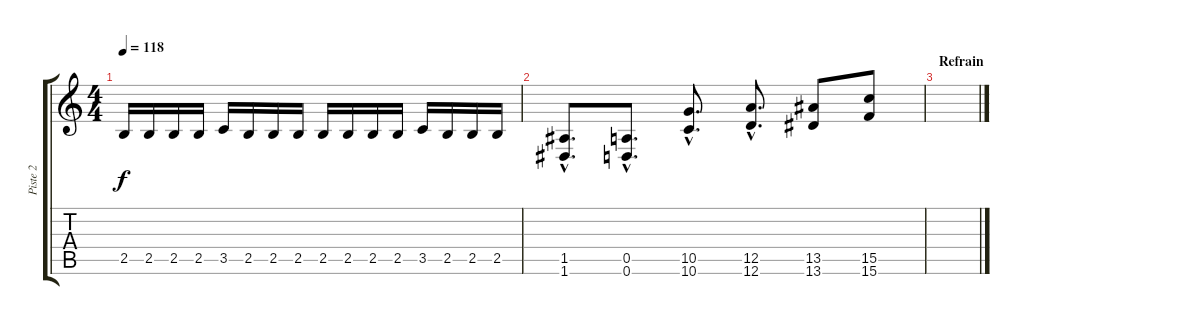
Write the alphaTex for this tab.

\track ("Piste 2" "Piste 2") {instrument distortionguitar}
\staff {score tabs}
\tuning (E4 B3 G3 D3 A2 D2) {hide}
\ts (4 4)
\tempo 118
\clef g2
\ks c
2.5.16{dy f} 2.5.16 2.5.16 2.5.16 3.5.16 2.5.16 2.5.16 2.5.16 2.5.16 2.5.16 2.5.16 2.5.16 3.5.16 2.5.16 2.5.16 2.5.16 |
(1.5{hac} 1.6{hac}).8{d} (0.5{hac} 0.6{hac}).8{d} (10.5{hac} 10.6{hac}).8{d} (12.5{hac} 12.6{hac}).8{d} (13.5 13.6).8 (15.5 15.6).8 |
\section ("" "Refrain")
